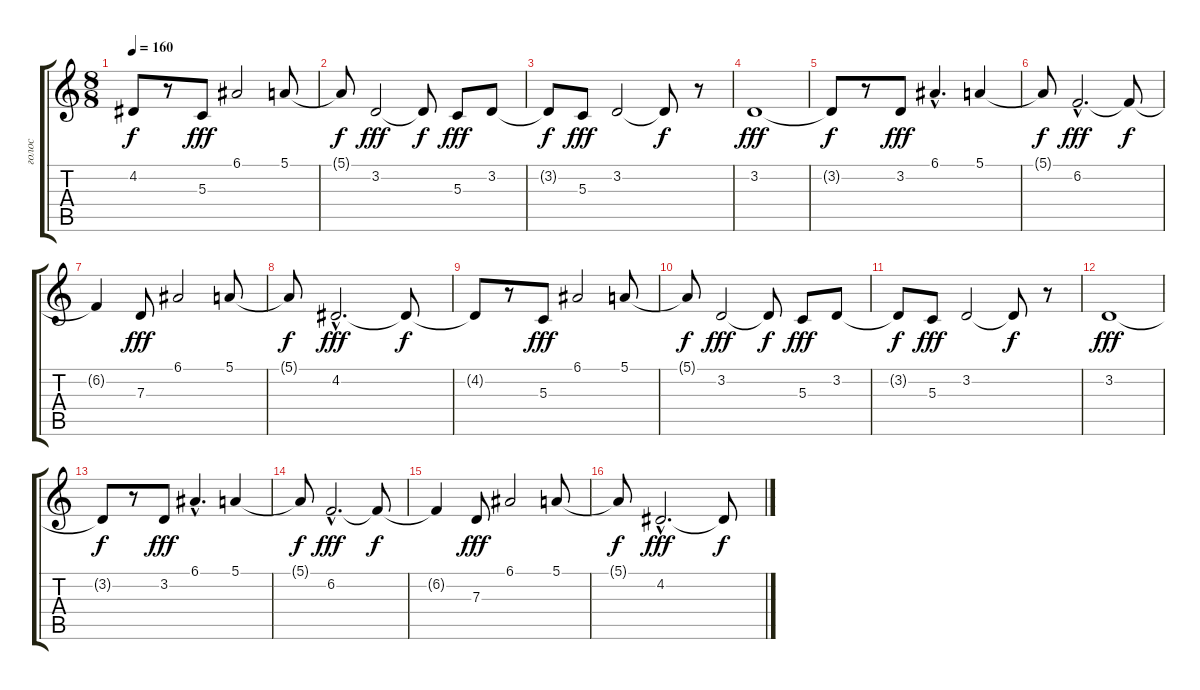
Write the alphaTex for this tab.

\track ("голос" "голос") {instrument synthvoice}
\staff {score tabs}
\tuning (E4 B3 G3 D3 A2 E2) {hide}
\ts (8 8)
\tempo 160
\clef g2
\ks c
4.2{t}.8{dy f} r.8 5.3.8{dy fff} 6.1.2 5.1.8 |
5.1{t}.8{dy f} 3.2.2{dy fff} 3.2{t}.8{dy f} 5.3.8{dy fff} 3.2.8 |
3.2{t}.8{dy f} 5.3.8{dy fff} 3.2.2 3.2{t}.8{dy f} r.8 |
3.2.1{dy fff} |
3.2{t}.8{dy f} r.8 3.2.8{dy fff} 6.1{hac}.4{d} 5.1.4 |
5.1{t}.8{dy f} 6.2{hac}.2{d dy fff} 6.2{t}.8{dy f} |
6.2{t}.4 7.3.8{dy fff} 6.1.2 5.1.8 |
5.1{t}.8{dy f} 4.2{hac}.2{d dy fff} 4.2{t}.8{dy f} |
4.2{t}.8 r.8 5.3.8{dy fff} 6.1.2 5.1.8 |
5.1{t}.8{dy f} 3.2.2{dy fff} 3.2{t}.8{dy f} 5.3.8{dy fff} 3.2.8 |
3.2{t}.8{dy f} 5.3.8{dy fff} 3.2.2 3.2{t}.8{dy f} r.8 |
3.2.1{dy fff} |
3.2{t}.8{dy f} r.8 3.2.8{dy fff} 6.1{hac}.4{d} 5.1.4 |
5.1{t}.8{dy f} 6.2{hac}.2{d dy fff} 6.2{t}.8{dy f} |
6.2{t}.4 7.3.8{dy fff} 6.1.2 5.1.8 |
5.1{t}.8{dy f} 4.2{hac}.2{d dy fff} 4.2{t}.8{dy f}
